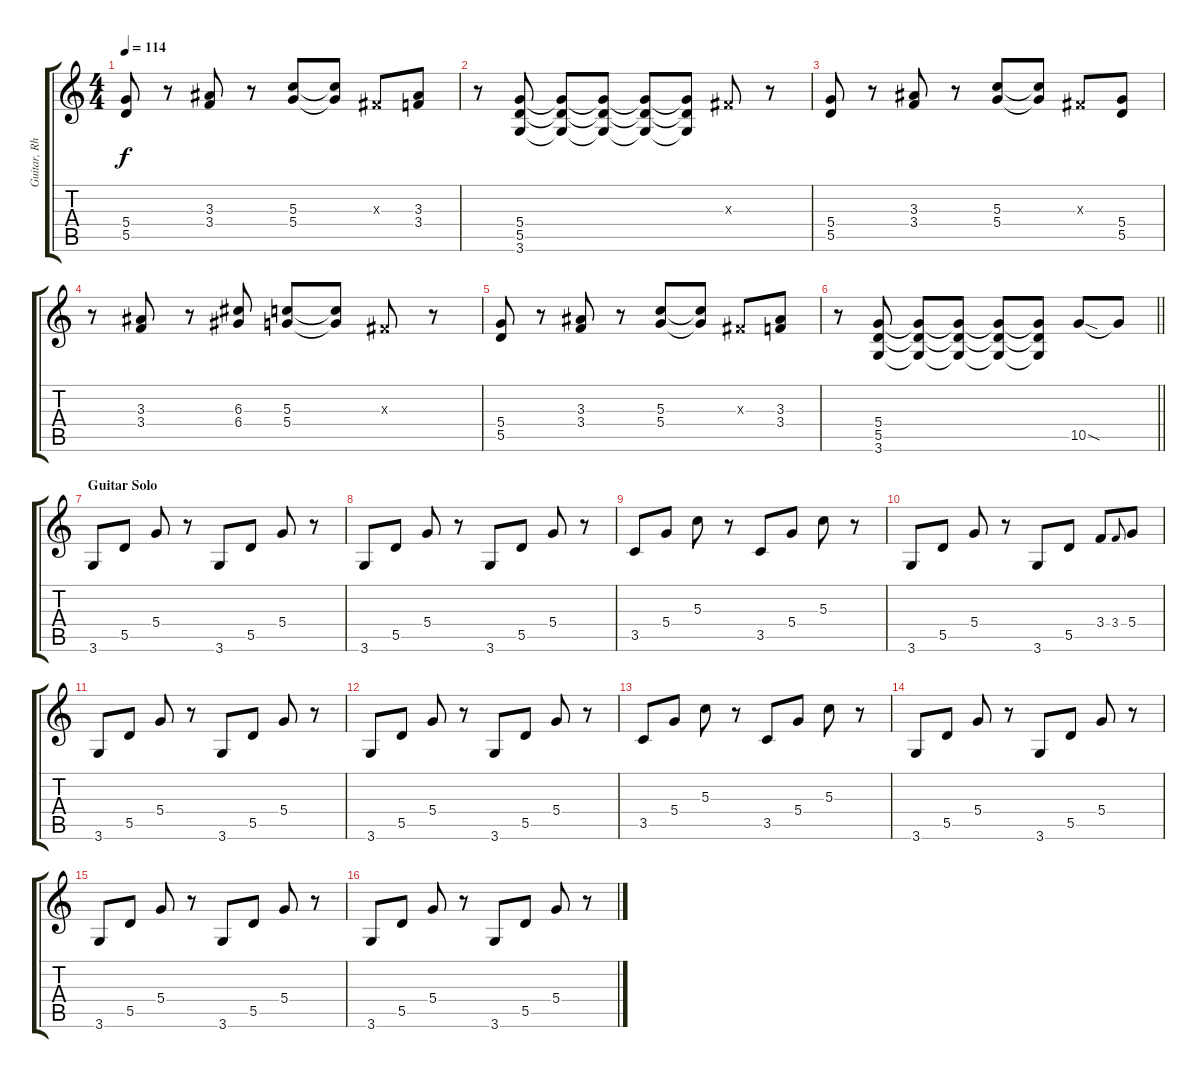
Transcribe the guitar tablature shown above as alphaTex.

\track ("Guitar, Rhythm" "Guitar, Rh") {instrument overdrivenguitar}
\staff {score tabs}
\tuning (E4 B3 G3 D3 A2 E2) {hide}
\ts (4 4)
\tempo 114
\clef g2
\ks c
(5.4 5.5).8{dy f} r.8 (3.3 3.4).8 r.8 (5.3 5.4).8 (5.3{t} 5.4{t}).8 -1.3{x}.8 (3.3 3.4).8 |
r.8 (5.4 5.5 3.6).8 (5.4{t} 5.5{t} 3.6{t}).8 (5.4{t} 5.5{t} 3.6{t}).8 (5.4{t} 5.5{t} 3.6{t}).8 (5.4{t} 5.5{t} 3.6{t}).8 -1.3{x}.8 r.8 |
(5.4 5.5).8 r.8 (3.3 3.4).8 r.8 (5.3 5.4).8 (5.3{t} 5.4{t}).8 -1.3{x}.8 (5.4 5.5).8 |
r.8 (3.3 3.4).8 r.8 (6.3 6.4).8 (5.3 5.4).8 (5.3{t} 5.4{t}).8 -1.3{x}.8 r.8 |
(5.4 5.5).8 r.8 (3.3 3.4).8 r.8 (5.3 5.4).8 (5.3{t} 5.4{t}).8 -1.3{x}.8 (3.3 3.4).8 |
\barLineRight lightlight
r.8 (5.4 5.5 3.6).8 (5.4{t} 5.5{t} 3.6{t}).8 (5.4{t} 5.5{t} 3.6{t}).8 (5.4{t} 5.5{t} 3.6{t}).8 (5.4{t} 5.5{t} 3.6{t}).8 10.5{sod}.8 10.5{t}.8 |
\section ("" "Guitar Solo")
3.6.8 5.5.8 5.4.8 r.8 3.6.8 5.5.8 5.4.8 r.8 |
3.6.8 5.5.8 5.4.8 r.8 3.6.8 5.5.8 5.4.8 r.8 |
3.5.8 5.4.8 5.3.8 r.8 3.5.8 5.4.8 5.3.8 r.8 |
3.6.8 5.5.8 5.4.8 r.8 3.6.8 5.5.8 3.4.8 3.4.8{gr onbeat} 5.4.8 |
3.6.8 5.5.8 5.4.8 r.8 3.6.8 5.5.8 5.4.8 r.8 |
3.6.8 5.5.8 5.4.8 r.8 3.6.8 5.5.8 5.4.8 r.8 |
3.5.8 5.4.8 5.3.8 r.8 3.5.8 5.4.8 5.3.8 r.8 |
3.6.8 5.5.8 5.4.8 r.8 3.6.8 5.5.8 5.4.8 r.8 |
3.6.8 5.5.8 5.4.8 r.8 3.6.8 5.5.8 5.4.8 r.8 |
3.6.8 5.5.8 5.4.8 r.8 3.6.8 5.5.8 5.4.8 r.8
